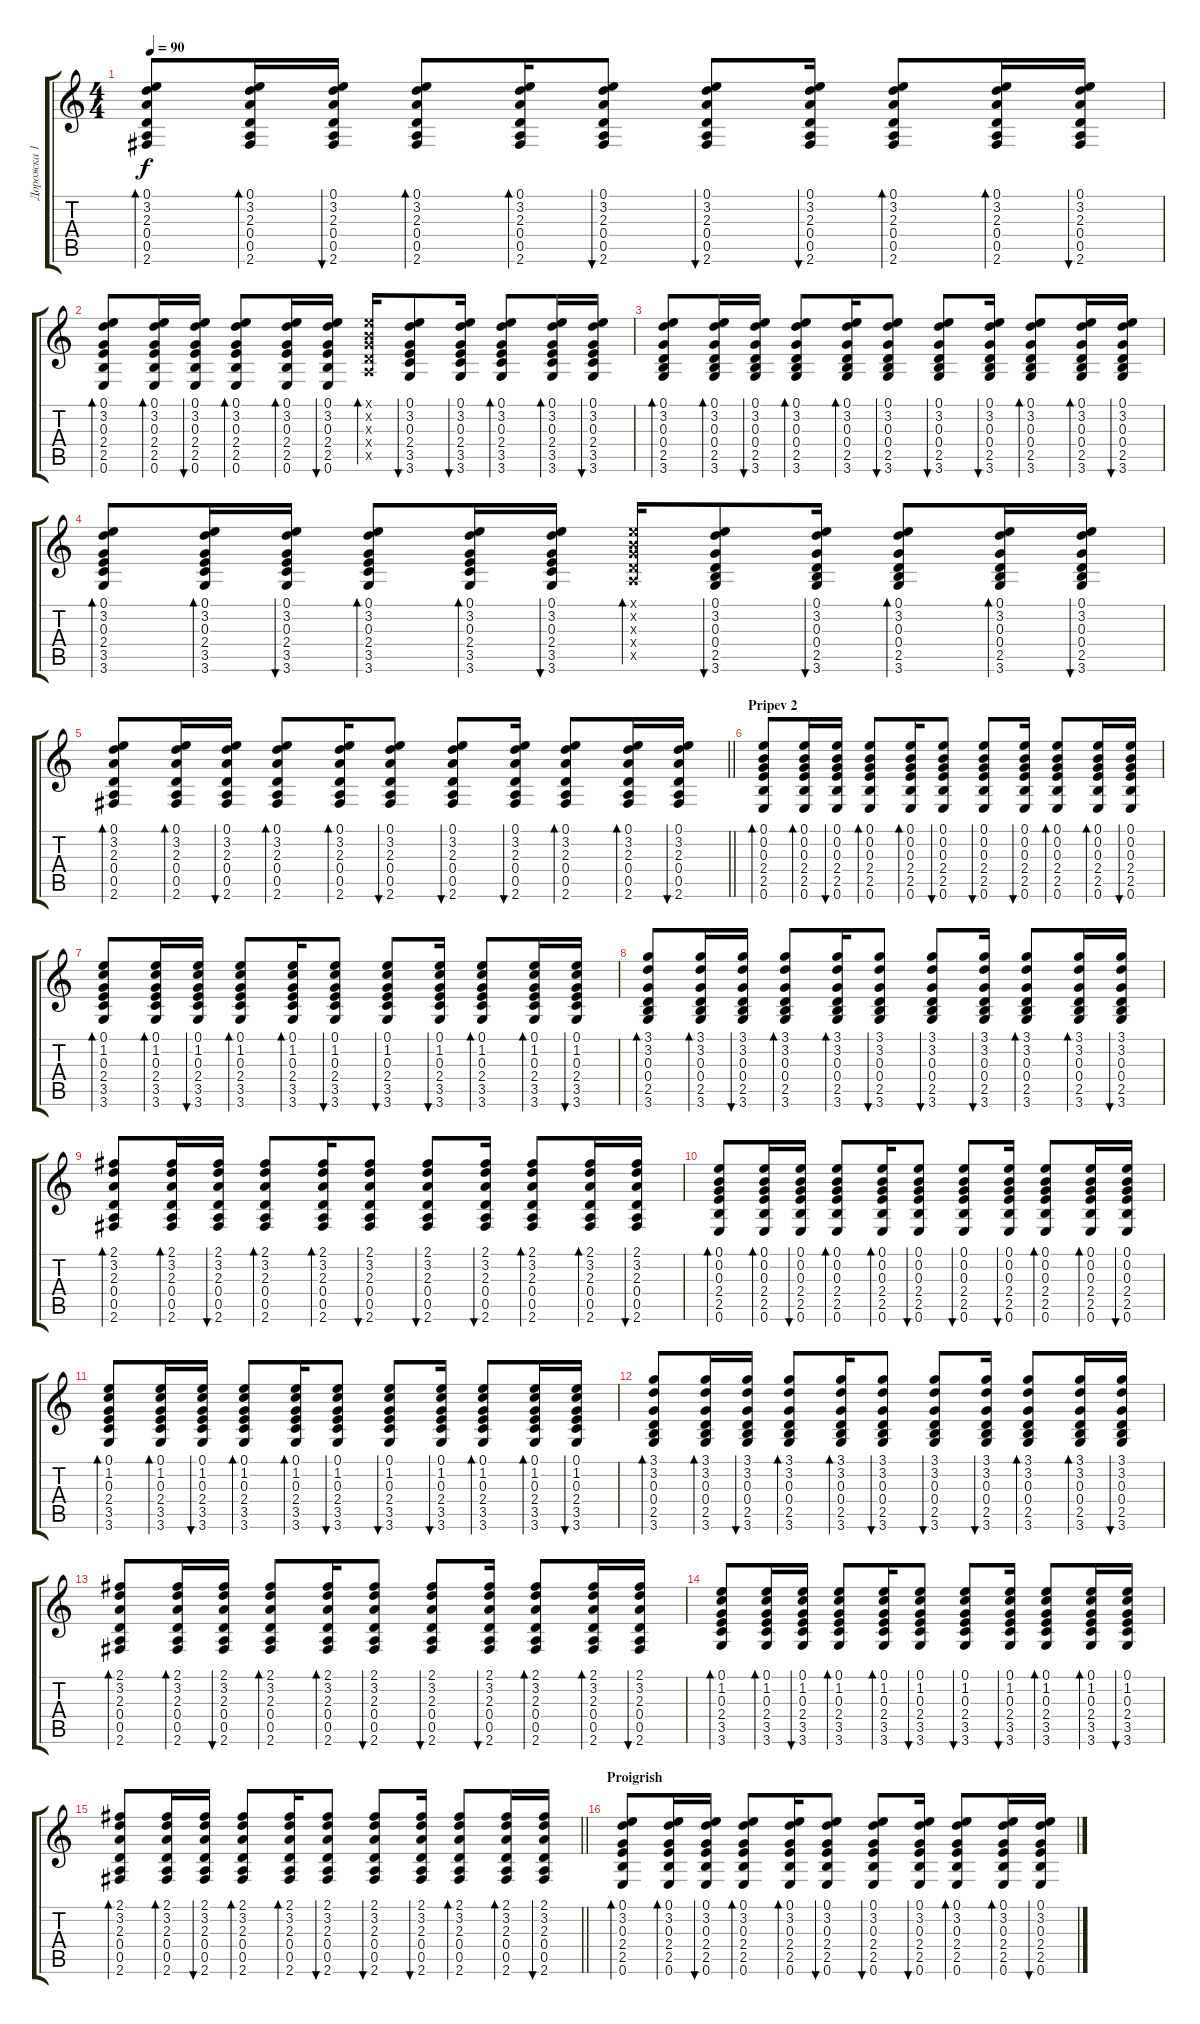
\track ("Дорожка 1" "Дорожка 1") {instrument acousticguitarnylon}
\staff {score tabs}
\tuning (E4 B3 G3 D3 A2 E2) {hide}
\ts (4 4)
\tempo 90
\clef g2
\ks c
(0.1 3.2 2.3 0.4 0.5 2.6).8{bd 30 dy f} (0.1 3.2 2.3 0.4 0.5 2.6).16{bd 30} (0.1 3.2 2.3 0.4 0.5 2.6).16{bu 30} (0.1 3.2 2.3 0.4 0.5 2.6).8{bd 30} (0.1 3.2 2.3 0.4 0.5 2.6).16{bd 30} (0.1 3.2 2.3 0.4 0.5 2.6).8{bu 30} (0.1 3.2 2.3 0.4 0.5 2.6).8{bu 30} (0.1 3.2 2.3 0.4 0.5 2.6).16{bu 30} (0.1 3.2 2.3 0.4 0.5 2.6).8{bd 30} (0.1 3.2 2.3 0.4 0.5 2.6).16{bd 30} (0.1 3.2 2.3 0.4 0.5 2.6).16{bu 30} |
(0.1 3.2 0.3 2.4 2.5 0.6).8{bd 30} (0.1 3.2 0.3 2.4 2.5 0.6).16{bd 30} (0.1 3.2 0.3 2.4 2.5 0.6).16{bu 30} (0.1 3.2 0.3 2.4 2.5 0.6).8{bd 30} (0.1 3.2 0.3 2.4 2.5 0.6).16{bd 30} (0.1 3.2 0.3 2.4 2.5 0.6).16{bu 30} (0.1{x} 0.2{x} 0.3{x} 0.4{x} 0.5{x}).16{bd 30} (0.1 3.2 0.3 2.4 3.5 3.6).8{bu 30} (0.1 3.2 0.3 2.4 3.5 3.6).16{bu 30} (0.1 3.2 0.3 2.4 3.5 3.6).8{bd 30} (0.1 3.2 0.3 2.4 3.5 3.6).16{bd 30} (0.1 3.2 0.3 2.4 3.5 3.6).16{bu 30} |
(0.1 3.2 0.3 0.4 2.5 3.6).8{bd 30} (0.1 3.2 0.3 0.4 2.5 3.6).16{bd 30} (0.1 3.2 0.3 0.4 2.5 3.6).16{bu 30} (0.1 3.2 0.3 0.4 2.5 3.6).8{bd 30} (0.1 3.2 0.3 0.4 2.5 3.6).16{bd 30} (0.1 3.2 0.3 0.4 2.5 3.6).8{bu 30} (0.1 3.2 0.3 0.4 2.5 3.6).8{bu 30} (0.1 3.2 0.3 0.4 2.5 3.6).16{bu 30} (0.1 3.2 0.3 0.4 2.5 3.6).8{bd 30} (0.1 3.2 0.3 0.4 2.5 3.6).16{bd 30} (0.1 3.2 0.3 0.4 2.5 3.6).16{bu 30} |
(0.1 3.2 0.3 2.4 3.5 3.6).8{bd 30} (0.1 3.2 0.3 2.4 3.5 3.6).16{bd 30} (0.1 3.2 0.3 2.4 3.5 3.6).16{bu 30} (0.1 3.2 0.3 2.4 3.5 3.6).8{bd 30} (0.1 3.2 0.3 2.4 3.5 3.6).16{bd 30} (0.1 3.2 0.3 2.4 3.5 3.6).16{bu 30} (0.1{x} 0.2{x} 0.3{x} 0.4{x} 0.5{x}).16{bd 30} (0.1 3.2 0.3 0.4 2.5 3.6).8{bu 30} (0.1 3.2 0.3 0.4 2.5 3.6).16{bu 30} (0.1 3.2 0.3 0.4 2.5 3.6).8{bd 30} (0.1 3.2 0.3 0.4 2.5 3.6).16{bd 30} (0.1 3.2 0.3 0.4 2.5 3.6).16{bu 30} |
\barLineRight lightlight
(0.1 3.2 2.3 0.4 0.5 2.6).8{bd 30} (0.1 3.2 2.3 0.4 0.5 2.6).16{bd 30} (0.1 3.2 2.3 0.4 0.5 2.6).16{bu 30} (0.1 3.2 2.3 0.4 0.5 2.6).8{bd 30} (0.1 3.2 2.3 0.4 0.5 2.6).16{bd 30} (0.1 3.2 2.3 0.4 0.5 2.6).8{bu 30} (0.1 3.2 2.3 0.4 0.5 2.6).8{bu 30} (0.1 3.2 2.3 0.4 0.5 2.6).16{bu 30} (0.1 3.2 2.3 0.4 0.5 2.6).8{bd 30} (0.1 3.2 2.3 0.4 0.5 2.6).16{bd 30} (0.1 3.2 2.3 0.4 0.5 2.6).16{bu 30} |
\section ("" "Pripev 2")
(0.1 0.2 0.3 2.4 2.5 0.6).8{bd 30} (0.1 0.2 0.3 2.4 2.5 0.6).16{bd 30} (0.1 0.2 0.3 2.4 2.5 0.6).16{bu 30} (0.1 0.2 0.3 2.4 2.5 0.6).8{bd 30} (0.1 0.2 0.3 2.4 2.5 0.6).16{bd 30} (0.1 0.2 0.3 2.4 2.5 0.6).8{bu 30} (0.1 0.2 0.3 2.4 2.5 0.6).8{bu 30} (0.1 0.2 0.3 2.4 2.5 0.6).16{bu 30} (0.1 0.2 0.3 2.4 2.5 0.6).8{bd 30} (0.1 0.2 0.3 2.4 2.5 0.6).16{bd 30} (0.1 0.2 0.3 2.4 2.5 0.6).16{bu 30} |
(0.1 1.2 0.3 2.4 3.5 3.6).8{bd 30} (0.1 1.2 0.3 2.4 3.5 3.6).16{bd 30} (0.1 1.2 0.3 2.4 3.5 3.6).16{bu 30} (0.1 1.2 0.3 2.4 3.5 3.6).8{bd 30} (0.1 1.2 0.3 2.4 3.5 3.6).16{bd 30} (0.1 1.2 0.3 2.4 3.5 3.6).8{bu 30} (0.1 1.2 0.3 2.4 3.5 3.6).8{bu 30} (0.1 1.2 0.3 2.4 3.5 3.6).16{bu 30} (0.1 1.2 0.3 2.4 3.5 3.6).8{bd 30} (0.1 1.2 0.3 2.4 3.5 3.6).16{bd 30} (0.1 1.2 0.3 2.4 3.5 3.6).16{bu 30} |
(3.1 3.2 0.3 0.4 2.5 3.6).8{bd 30} (3.1 3.2 0.3 0.4 2.5 3.6).16{bd 30} (3.1 3.2 0.3 0.4 2.5 3.6).16{bu 30} (3.1 3.2 0.3 0.4 2.5 3.6).8{bd 30} (3.1 3.2 0.3 0.4 2.5 3.6).16{bd 30} (3.1 3.2 0.3 0.4 2.5 3.6).8{bu 30} (3.1 3.2 0.3 0.4 2.5 3.6).8{bu 30} (3.1 3.2 0.3 0.4 2.5 3.6).16{bu 30} (3.1 3.2 0.3 0.4 2.5 3.6).8{bd 30} (3.1 3.2 0.3 0.4 2.5 3.6).16{bd 30} (3.1 3.2 0.3 0.4 2.5 3.6).16{bu 30} |
(2.1 3.2 2.3 0.4 0.5 2.6).8{bd 30} (2.1 3.2 2.3 0.4 0.5 2.6).16{bd 30} (2.1 3.2 2.3 0.4 0.5 2.6).16{bu 30} (2.1 3.2 2.3 0.4 0.5 2.6).8{bd 30} (2.1 3.2 2.3 0.4 0.5 2.6).16{bd 30} (2.1 3.2 2.3 0.4 0.5 2.6).8{bu 30} (2.1 3.2 2.3 0.4 0.5 2.6).8{bu 30} (2.1 3.2 2.3 0.4 0.5 2.6).16{bu 30} (2.1 3.2 2.3 0.4 0.5 2.6).8{bd 30} (2.1 3.2 2.3 0.4 0.5 2.6).16{bd 30} (2.1 3.2 2.3 0.4 0.5 2.6).16{bu 30} |
(0.1 0.2 0.3 2.4 2.5 0.6).8{bd 30} (0.1 0.2 0.3 2.4 2.5 0.6).16{bd 30} (0.1 0.2 0.3 2.4 2.5 0.6).16{bu 30} (0.1 0.2 0.3 2.4 2.5 0.6).8{bd 30} (0.1 0.2 0.3 2.4 2.5 0.6).16{bd 30} (0.1 0.2 0.3 2.4 2.5 0.6).8{bu 30} (0.1 0.2 0.3 2.4 2.5 0.6).8{bu 30} (0.1 0.2 0.3 2.4 2.5 0.6).16{bu 30} (0.1 0.2 0.3 2.4 2.5 0.6).8{bd 30} (0.1 0.2 0.3 2.4 2.5 0.6).16{bd 30} (0.1 0.2 0.3 2.4 2.5 0.6).16{bu 30} |
(0.1 1.2 0.3 2.4 3.5 3.6).8{bd 30} (0.1 1.2 0.3 2.4 3.5 3.6).16{bd 30} (0.1 1.2 0.3 2.4 3.5 3.6).16{bu 30} (0.1 1.2 0.3 2.4 3.5 3.6).8{bd 30} (0.1 1.2 0.3 2.4 3.5 3.6).16{bd 30} (0.1 1.2 0.3 2.4 3.5 3.6).8{bu 30} (0.1 1.2 0.3 2.4 3.5 3.6).8{bu 30} (0.1 1.2 0.3 2.4 3.5 3.6).16{bu 30} (0.1 1.2 0.3 2.4 3.5 3.6).8{bd 30} (0.1 1.2 0.3 2.4 3.5 3.6).16{bd 30} (0.1 1.2 0.3 2.4 3.5 3.6).16{bu 30} |
(3.1 3.2 0.3 0.4 2.5 3.6).8{bd 30} (3.1 3.2 0.3 0.4 2.5 3.6).16{bd 30} (3.1 3.2 0.3 0.4 2.5 3.6).16{bu 30} (3.1 3.2 0.3 0.4 2.5 3.6).8{bd 30} (3.1 3.2 0.3 0.4 2.5 3.6).16{bd 30} (3.1 3.2 0.3 0.4 2.5 3.6).8{bu 30} (3.1 3.2 0.3 0.4 2.5 3.6).8{bu 30} (3.1 3.2 0.3 0.4 2.5 3.6).16{bu 30} (3.1 3.2 0.3 0.4 2.5 3.6).8{bd 30} (3.1 3.2 0.3 0.4 2.5 3.6).16{bd 30} (3.1 3.2 0.3 0.4 2.5 3.6).16{bu 30} |
(2.1 3.2 2.3 0.4 0.5 2.6).8{bd 30} (2.1 3.2 2.3 0.4 0.5 2.6).16{bd 30} (2.1 3.2 2.3 0.4 0.5 2.6).16{bu 30} (2.1 3.2 2.3 0.4 0.5 2.6).8{bd 30} (2.1 3.2 2.3 0.4 0.5 2.6).16{bd 30} (2.1 3.2 2.3 0.4 0.5 2.6).8{bu 30} (2.1 3.2 2.3 0.4 0.5 2.6).8{bu 30} (2.1 3.2 2.3 0.4 0.5 2.6).16{bu 30} (2.1 3.2 2.3 0.4 0.5 2.6).8{bd 30} (2.1 3.2 2.3 0.4 0.5 2.6).16{bd 30} (2.1 3.2 2.3 0.4 0.5 2.6).16{bu 30} |
(0.1 1.2 0.3 2.4 3.5 3.6).8{bd 30} (0.1 1.2 0.3 2.4 3.5 3.6).16{bd 30} (0.1 1.2 0.3 2.4 3.5 3.6).16{bu 30} (0.1 1.2 0.3 2.4 3.5 3.6).8{bd 30} (0.1 1.2 0.3 2.4 3.5 3.6).16{bd 30} (0.1 1.2 0.3 2.4 3.5 3.6).8{bu 30} (0.1 1.2 0.3 2.4 3.5 3.6).8{bu 30} (0.1 1.2 0.3 2.4 3.5 3.6).16{bu 30} (0.1 1.2 0.3 2.4 3.5 3.6).8{bd 30} (0.1 1.2 0.3 2.4 3.5 3.6).16{bd 30} (0.1 1.2 0.3 2.4 3.5 3.6).16{bu 30} |
\barLineRight lightlight
(2.1 3.2 2.3 0.4 0.5 2.6).8{bd 30} (2.1 3.2 2.3 0.4 0.5 2.6).16{bd 30} (2.1 3.2 2.3 0.4 0.5 2.6).16{bu 30} (2.1 3.2 2.3 0.4 0.5 2.6).8{bd 30} (2.1 3.2 2.3 0.4 0.5 2.6).16{bd 30} (2.1 3.2 2.3 0.4 0.5 2.6).8{bu 30} (2.1 3.2 2.3 0.4 0.5 2.6).8{bu 30} (2.1 3.2 2.3 0.4 0.5 2.6).16{bu 30} (2.1 3.2 2.3 0.4 0.5 2.6).8{bd 30} (2.1 3.2 2.3 0.4 0.5 2.6).16{bd 30} (2.1 3.2 2.3 0.4 0.5 2.6).16{bu 30} |
\section ("" "Proigrish")
(0.1 3.2 0.3 2.4 2.5 0.6).8{bd 30} (0.1 3.2 0.3 2.4 2.5 0.6).16{bd 30} (0.1 3.2 0.3 2.4 2.5 0.6).16{bu 30} (0.1 3.2 0.3 2.4 2.5 0.6).8{bd 30} (0.1 3.2 0.3 2.4 2.5 0.6).16{bd 30} (0.1 3.2 0.3 2.4 2.5 0.6).8{bu 30} (0.1 3.2 0.3 2.4 2.5 0.6).8{bu 30} (0.1 3.2 0.3 2.4 2.5 0.6).16{bu 30} (0.1 3.2 0.3 2.4 2.5 0.6).8{bd 30} (0.1 3.2 0.3 2.4 2.5 0.6).16{bd 30} (0.1 3.2 0.3 2.4 2.5 0.6).16{bu 30}
